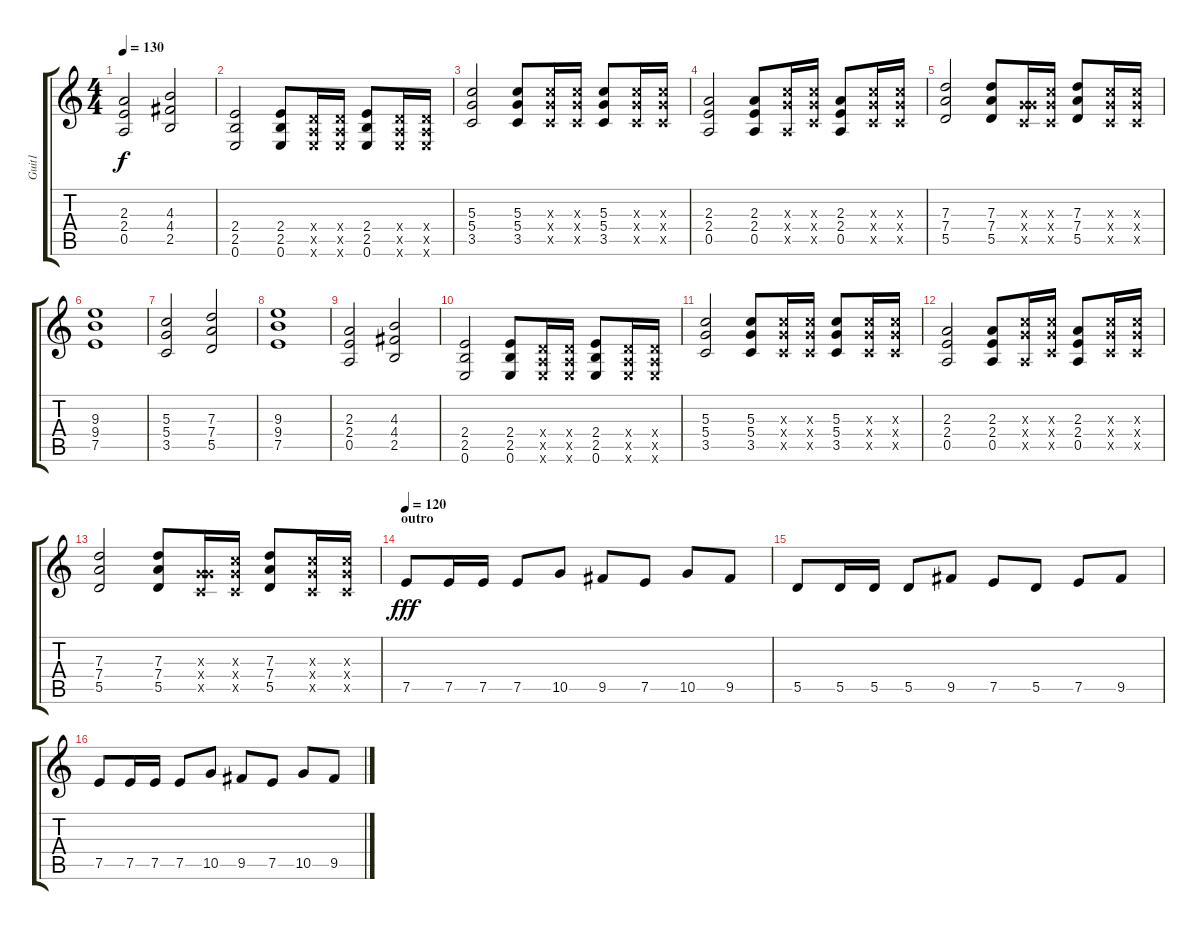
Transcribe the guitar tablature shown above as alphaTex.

\track ("Guit1" "Guit1") {instrument overdrivenguitar}
\staff {score tabs}
\tuning (E4 B3 G3 D3 A2 E2) {hide}
\ts (4 4)
\tempo 130
\clef g2
\ks c
(2.3 2.4 0.5).2{dy f} (4.3 4.4 2.5).2 |
(2.4 2.5 0.6).2 (2.4 2.5 0.6).8 (0.4{x} 0.5{x} 0.6{x}).16 (0.4{x} 0.5{x} 0.6{x}).16 (2.4 2.5 0.6).8 (0.4{x} 0.5{x} 0.6{x}).16 (0.4{x} 0.5{x} 0.6{x}).16 |
(5.3 5.4 3.5).2 (5.3 5.4 3.5).8 (5.3{x} 5.4{x} 3.5{x}).16 (5.3{x} 5.4{x} 3.5{x}).16 (5.3 5.4 3.5).8 (5.3{x} 5.4{x} 3.5{x}).16 (5.3{x} 5.4{x} 3.5{x}).16 |
(2.3 2.4 0.5).2 (2.3 2.4 0.5).8 (5.3{x} 5.4{x} 0.5{x}).16 (5.3{x} 5.4{x} 3.5{x}).16 (2.3 2.4 0.5).8 (5.3{x} 5.4{x} 3.5{x}).16 (5.3{x} 5.4{x} 3.5{x}).16 |
(7.3 7.4 5.5).2 (7.3 7.4 5.5).8 (0.3{x} 5.4{x} 3.5{x}).16 (5.3{x} 5.4{x} 3.5{x}).16 (7.3 7.4 5.5).8 (5.3{x} 5.4{x} 3.5{x}).16 (5.3{x} 5.4{x} 3.5{x}).16 |
(9.3 9.4 7.5).1 |
(5.3 5.4 3.5).2 (7.3 7.4 5.5).2 |
(9.3 9.4 7.5).1 |
(2.3 2.4 0.5).2 (4.3 4.4 2.5).2 |
(2.4 2.5 0.6).2 (2.4 2.5 0.6).8 (0.4{x} 0.5{x} 0.6{x}).16 (0.4{x} 0.5{x} 0.6{x}).16 (2.4 2.5 0.6).8 (0.4{x} 0.5{x} 0.6{x}).16 (0.4{x} 0.5{x} 0.6{x}).16 |
(5.3 5.4 3.5).2 (5.3 5.4 3.5).8 (5.3{x} 5.4{x} 3.5{x}).16 (5.3{x} 5.4{x} 3.5{x}).16 (5.3 5.4 3.5).8 (5.3{x} 5.4{x} 3.5{x}).16 (5.3{x} 5.4{x} 3.5{x}).16 |
(2.3 2.4 0.5).2 (2.3 2.4 0.5).8 (5.3{x} 5.4{x} 0.5{x}).16 (5.3{x} 5.4{x} 3.5{x}).16 (2.3 2.4 0.5).8 (5.3{x} 5.4{x} 3.5{x}).16 (5.3{x} 5.4{x} 3.5{x}).16 |
(7.3 7.4 5.5).2 (7.3 7.4 5.5).8 (0.3{x} 5.4{x} 3.5{x}).16 (5.3{x} 5.4{x} 3.5{x}).16 (7.3 7.4 5.5).8 (5.3{x} 5.4{x} 3.5{x}).16 (5.3{x} 5.4{x} 3.5{x}).16 |
\section ("" "outro")
\tempo 120
7.5.8{dy fff} 7.5.16 7.5.16 7.5.8 10.5.8 9.5.8 7.5.8 10.5.8 9.5.8 |
5.5.8 5.5.16 5.5.16 5.5.8 9.5.8 7.5.8 5.5.8 7.5.8 9.5.8 |
7.5.8 7.5.16 7.5.16 7.5.8 10.5.8 9.5.8 7.5.8 10.5.8 9.5.8
